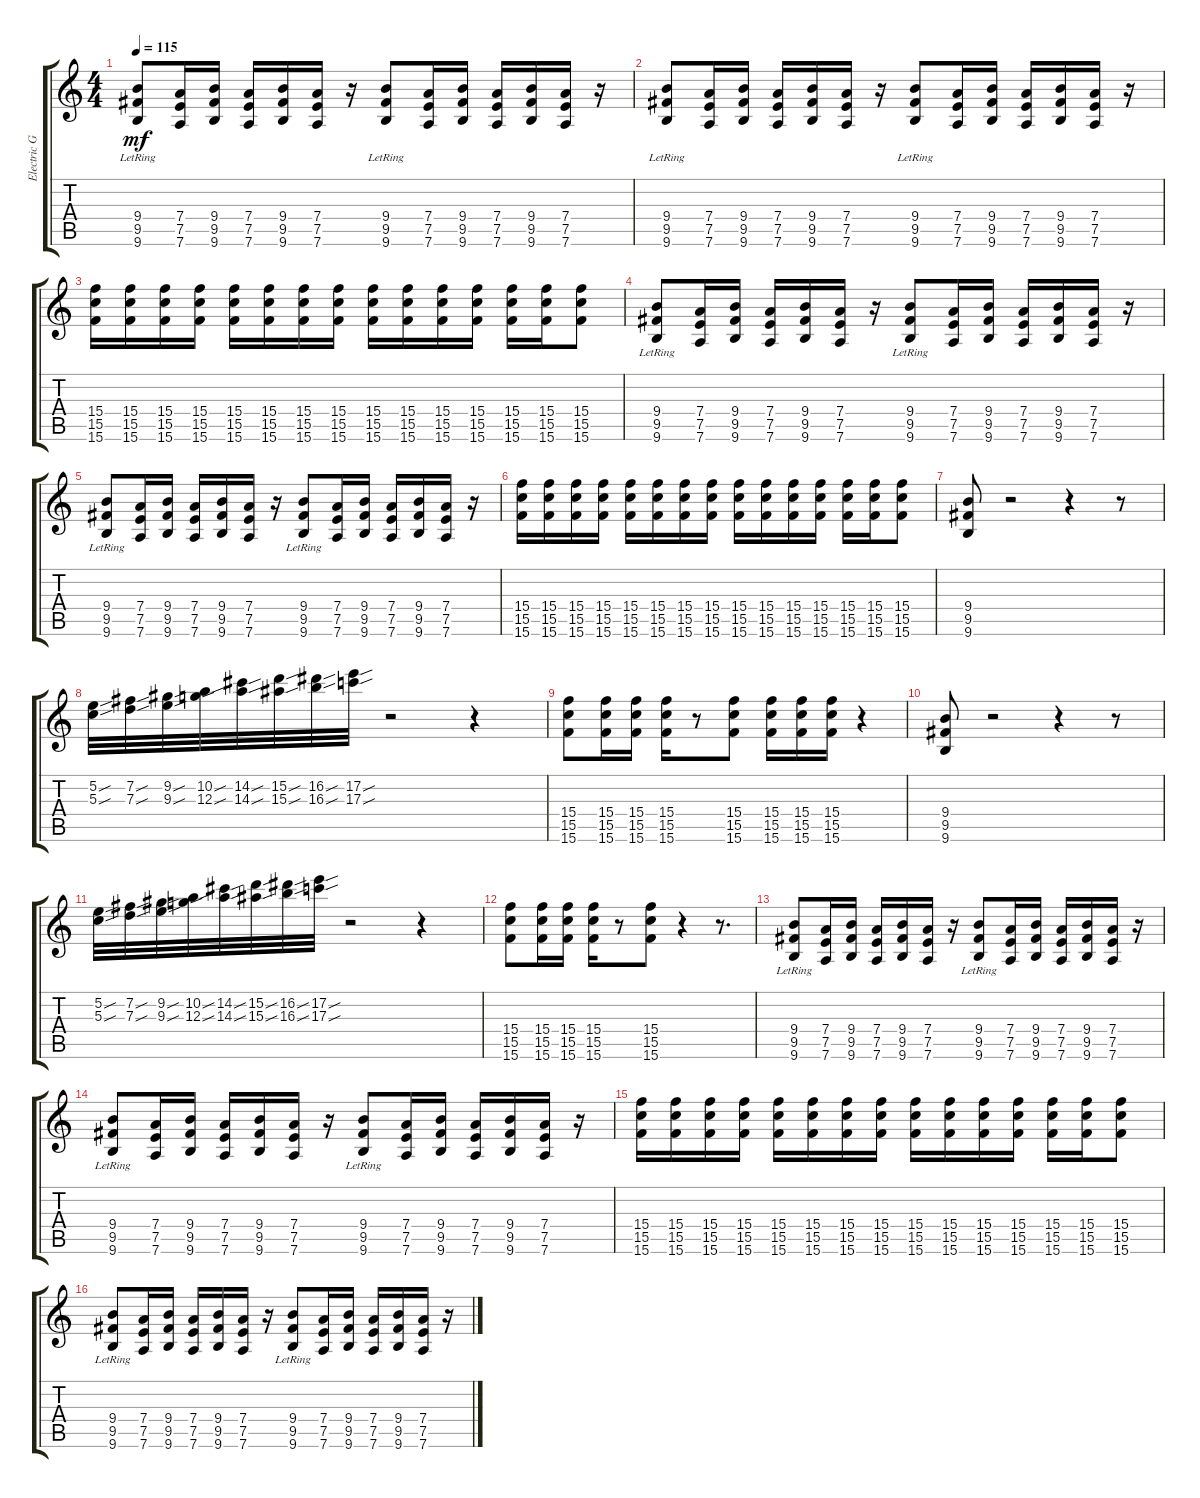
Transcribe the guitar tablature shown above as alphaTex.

\track ("Electric Guitar" "Electric G") {instrument distortionguitar}
\staff {score tabs}
\tuning (E4 B3 G3 D3 A2 D2) {hide}
\ts (4 4)
\tempo 115
\clef g2
\ks c
(9.4{lr} 9.5{lr} 9.6{lr}).8{dy mf instrument distortionguitar} (7.4 7.5 7.6).16 (9.4 9.5 9.6).16 (7.4 7.5 7.6).16 (9.4 9.5 9.6).16 (7.4 7.5 7.6).16 r.16 (9.4 9.5{lr} 9.6).8 (7.4 7.5 7.6).16 (9.4 9.5 9.6).16 (7.4 7.5 7.6).16 (9.4 9.5 9.6).16 (7.4 7.5 7.6).16 r.16 |
(9.4 9.5{lr} 9.6).8 (7.4 7.5 7.6).16 (9.4 9.5 9.6).16 (7.4 7.5 7.6).16 (9.4 9.5 9.6).16 (7.4 7.5 7.6).16 r.16 (9.4{lr} 9.5 9.6).8 (7.4 7.5 7.6).16 (9.4 9.5 9.6).16 (7.4 7.5 7.6).16 (9.4 9.5 9.6).16 (7.4 7.5 7.6).16 r.16 |
(15.4 15.5 15.6).16 (15.4 15.5 15.6).16 (15.4 15.5 15.6).16 (15.4 15.5 15.6).16 (15.4 15.5 15.6).16 (15.4 15.5 15.6).16 (15.4 15.5 15.6).16 (15.4 15.5 15.6).16 (15.4 15.5 15.6).16 (15.4 15.5 15.6).16 (15.4 15.5 15.6).16 (15.4 15.5 15.6).16 (15.4 15.5 15.6).16 (15.4 15.5 15.6).16 (15.4 15.5 15.6).8 |
(9.4{lr} 9.5{lr} 9.6{lr}).8 (7.4 7.5 7.6).16 (9.4 9.5 9.6).16 (7.4 7.5 7.6).16 (9.4 9.5 9.6).16 (7.4 7.5 7.6).16 r.16 (9.4 9.5{lr} 9.6).8 (7.4 7.5 7.6).16 (9.4 9.5 9.6).16 (7.4 7.5 7.6).16 (9.4 9.5 9.6).16 (7.4 7.5 7.6).16 r.16 |
(9.4 9.5{lr} 9.6).8 (7.4 7.5 7.6).16 (9.4 9.5 9.6).16 (7.4 7.5 7.6).16 (9.4 9.5 9.6).16 (7.4 7.5 7.6).16 r.16 (9.4{lr} 9.5 9.6).8 (7.4 7.5 7.6).16 (9.4 9.5 9.6).16 (7.4 7.5 7.6).16 (9.4 9.5 9.6).16 (7.4 7.5 7.6).16 r.16 |
(15.4 15.5 15.6).16 (15.4 15.5 15.6).16 (15.4 15.5 15.6).16 (15.4 15.5 15.6).16 (15.4 15.5 15.6).16 (15.4 15.5 15.6).16 (15.4 15.5 15.6).16 (15.4 15.5 15.6).16 (15.4 15.5 15.6).16 (15.4 15.5 15.6).16 (15.4 15.5 15.6).16 (15.4 15.5 15.6).16 (15.4 15.5 15.6).16 (15.4 15.5 15.6).16 (15.4 15.5 15.6).8 |
(9.4 9.5 9.6).8 r.2 r.4 r.8 |
(5.2{sou} 5.3{sou}).32 (7.2{sou} 7.3{sou}).32 (9.2{sou} 9.3{sou}).32 (10.2{sou} 12.3{sou}).32 (14.2{sou} 14.3{sou}).32 (15.2{sou} 15.3{sou}).32 (16.2{sou} 16.3{sou}).32 (17.2{sou} 17.3{sou}).32 r.2 r.4 |
(15.4 15.5 15.6).8 (15.4 15.5 15.6).16 (15.4 15.5 15.6).16 (15.4 15.5 15.6).16 r.8 (15.4 15.5 15.6).8 (15.4 15.5 15.6).16 (15.4 15.5 15.6).16 (15.4 15.5 15.6).16 r.4 |
(9.4 9.5 9.6).8 r.2 r.4 r.8 |
(5.2{sou} 5.3{sou}).32 (7.2{sou} 7.3{sou}).32 (9.2{sou} 9.3{sou}).32 (10.2{sou} 12.3{sou}).32 (14.2{sou} 14.3{sou}).32 (15.2{sou} 15.3{sou}).32 (16.2{sou} 16.3{sou}).32 (17.2{sou} 17.3{sou}).32 r.2 r.4 |
(15.4 15.5 15.6).8 (15.4 15.5 15.6).16 (15.4 15.5 15.6).16 (15.4 15.5 15.6).16 r.8 (15.4 15.5 15.6).8 r.4 r.8{d} |
(9.4{lr} 9.5{lr} 9.6{lr}).8 (7.4 7.5 7.6).16 (9.4 9.5 9.6).16 (7.4 7.5 7.6).16 (9.4 9.5 9.6).16 (7.4 7.5 7.6).16 r.16 (9.4 9.5{lr} 9.6).8 (7.4 7.5 7.6).16 (9.4 9.5 9.6).16 (7.4 7.5 7.6).16 (9.4 9.5 9.6).16 (7.4 7.5 7.6).16 r.16 |
(9.4 9.5{lr} 9.6).8 (7.4 7.5 7.6).16 (9.4 9.5 9.6).16 (7.4 7.5 7.6).16 (9.4 9.5 9.6).16 (7.4 7.5 7.6).16 r.16 (9.4{lr} 9.5 9.6).8 (7.4 7.5 7.6).16 (9.4 9.5 9.6).16 (7.4 7.5 7.6).16 (9.4 9.5 9.6).16 (7.4 7.5 7.6).16 r.16 |
(15.4 15.5 15.6).16 (15.4 15.5 15.6).16 (15.4 15.5 15.6).16 (15.4 15.5 15.6).16 (15.4 15.5 15.6).16 (15.4 15.5 15.6).16 (15.4 15.5 15.6).16 (15.4 15.5 15.6).16 (15.4 15.5 15.6).16 (15.4 15.5 15.6).16 (15.4 15.5 15.6).16 (15.4 15.5 15.6).16 (15.4 15.5 15.6).16 (15.4 15.5 15.6).16 (15.4 15.5 15.6).8 |
(9.4{lr} 9.5{lr} 9.6{lr}).8 (7.4 7.5 7.6).16 (9.4 9.5 9.6).16 (7.4 7.5 7.6).16 (9.4 9.5 9.6).16 (7.4 7.5 7.6).16 r.16 (9.4 9.5{lr} 9.6).8 (7.4 7.5 7.6).16 (9.4 9.5 9.6).16 (7.4 7.5 7.6).16 (9.4 9.5 9.6).16 (7.4 7.5 7.6).16 r.16
